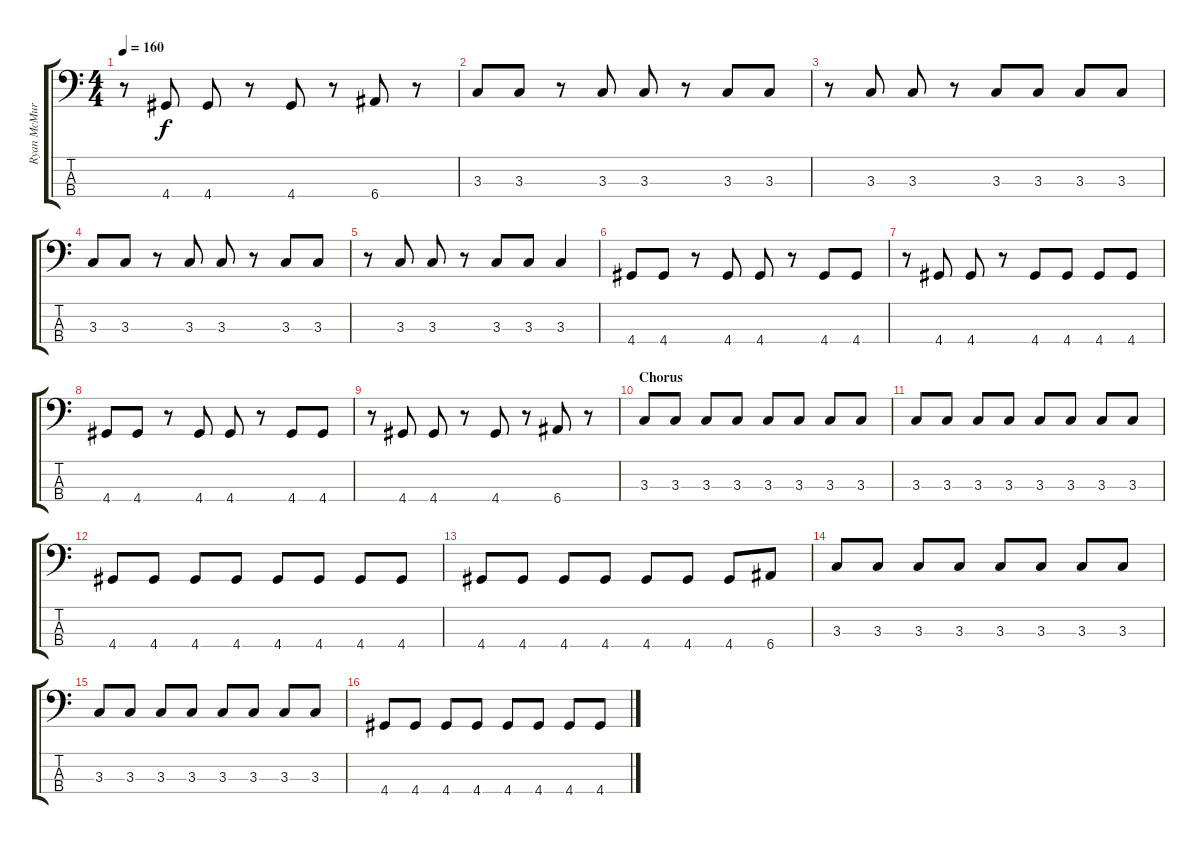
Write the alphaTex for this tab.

\track ("Ryan McMurray" "Ryan McMur") {instrument electricbassfinger}
\staff {score tabs}
\tuning (G2 D2 A1 E1) {hide}
\ts (4 4)
\tempo 160
\clef f4
\ks c
r.8{dy f} 4.4.8 4.4.8 r.8 4.4.8 r.8 6.4.8 r.8 |
3.3.8 3.3.8 r.8 3.3.8 3.3.8 r.8 3.3.8 3.3.8 |
r.8 3.3.8 3.3.8 r.8 3.3.8 3.3.8 3.3.8 3.3.8 |
3.3.8 3.3.8 r.8 3.3.8 3.3.8 r.8 3.3.8 3.3.8 |
r.8 3.3.8 3.3.8 r.8 3.3.8 3.3.8 3.3.4 |
4.4.8 4.4.8 r.8 4.4.8 4.4.8 r.8 4.4.8 4.4.8 |
r.8 4.4.8 4.4.8 r.8 4.4.8 4.4.8 4.4.8 4.4.8 |
4.4.8 4.4.8 r.8 4.4.8 4.4.8 r.8 4.4.8 4.4.8 |
r.8 4.4.8 4.4.8 r.8 4.4.8 r.8 6.4.8 r.8 |
\section ("" "Chorus")
3.3.8 3.3.8 3.3.8 3.3.8 3.3.8 3.3.8 3.3.8 3.3.8 |
3.3.8 3.3.8 3.3.8 3.3.8 3.3.8 3.3.8 3.3.8 3.3.8 |
4.4.8 4.4.8 4.4.8 4.4.8 4.4.8 4.4.8 4.4.8 4.4.8 |
4.4.8 4.4.8 4.4.8 4.4.8 4.4.8 4.4.8 4.4.8 6.4.8 |
3.3.8 3.3.8 3.3.8 3.3.8 3.3.8 3.3.8 3.3.8 3.3.8 |
3.3.8 3.3.8 3.3.8 3.3.8 3.3.8 3.3.8 3.3.8 3.3.8 |
4.4.8 4.4.8 4.4.8 4.4.8 4.4.8 4.4.8 4.4.8 4.4.8
